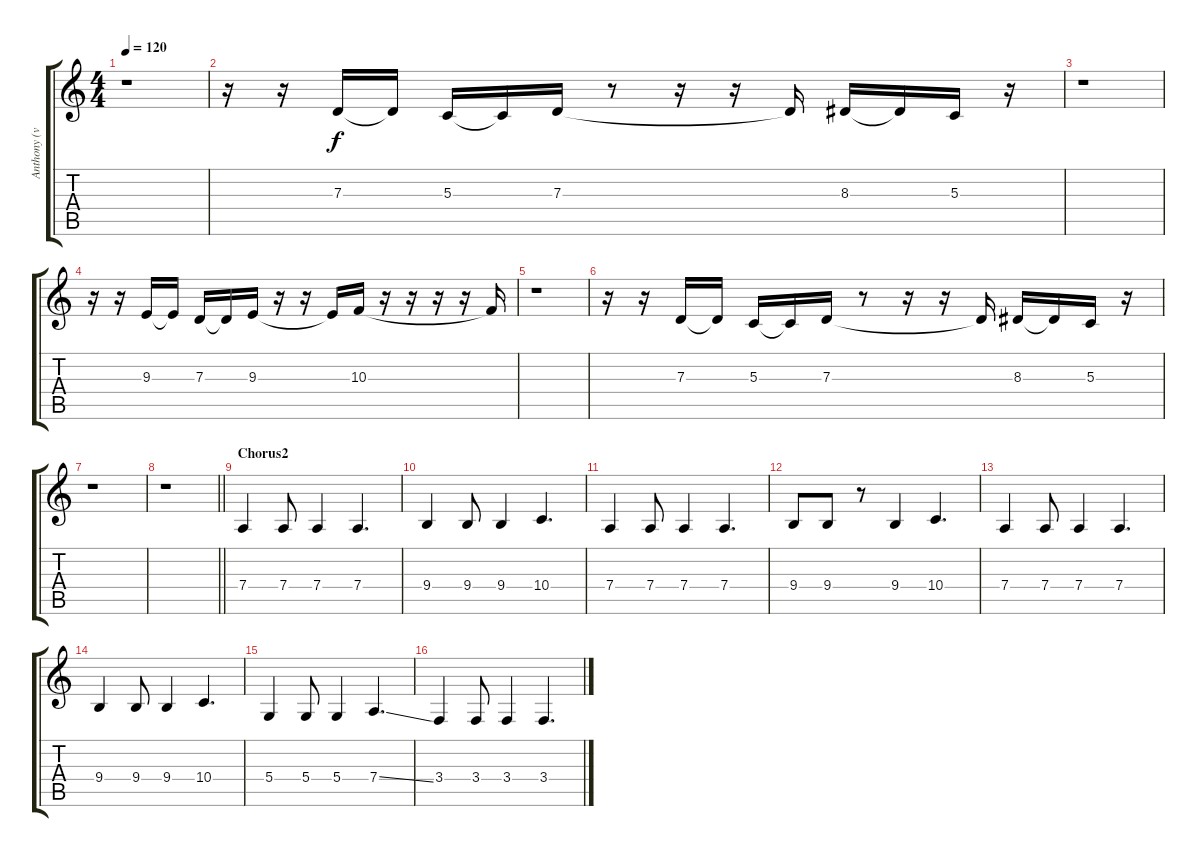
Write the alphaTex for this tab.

\track ("Anthony (vocal)" "Anthony (v") {instrument lead6voice}
\staff {score tabs}
\tuning (E4 B3 G3 D3 A2 E2) {hide}
\ts (4 4)
\tempo 120
\clef g2
\ks c
r.1{dy f} |
r.16 r.16 7.3.16 7.3{t}.16 5.3.16 5.3{t}.16 7.3.16 r.8 r.16 r.16 7.3{t}.16 8.3.16 8.3{t}.16 5.3.16 r.16 |
r.1 |
r.16 r.16 9.3.16 9.3{t}.16 7.3.16 7.3{t}.16 9.3.16 r.16 r.16 9.3{t}.16 10.3.16 r.16 r.16 r.16 r.16 10.3{t}.16 |
r.1 |
r.16 r.16 7.3.16 7.3{t}.16 5.3.16 5.3{t}.16 7.3.16 r.8 r.16 r.16 7.3{t}.16 8.3.16 8.3{t}.16 5.3.16 r.16 |
r.1 |
\barLineRight lightlight
r.1 |
\section ("" "Chorus2")
7.4.4 7.4.8 7.4.4 7.4.4{d} |
9.4.4 9.4.8 9.4.4 10.4.4{d} |
7.4.4 7.4.8 7.4.4 7.4.4{d} |
9.4.8 9.4.8 r.8 9.4.4 10.4.4{d} |
7.4.4 7.4.8 7.4.4 7.4.4{d} |
9.4.4 9.4.8 9.4.4 10.4.4{d} |
5.4.4 5.4.8 5.4.4 7.4{ss}.4{d} |
3.4.4 3.4.8 3.4.4 3.4.4{d}
